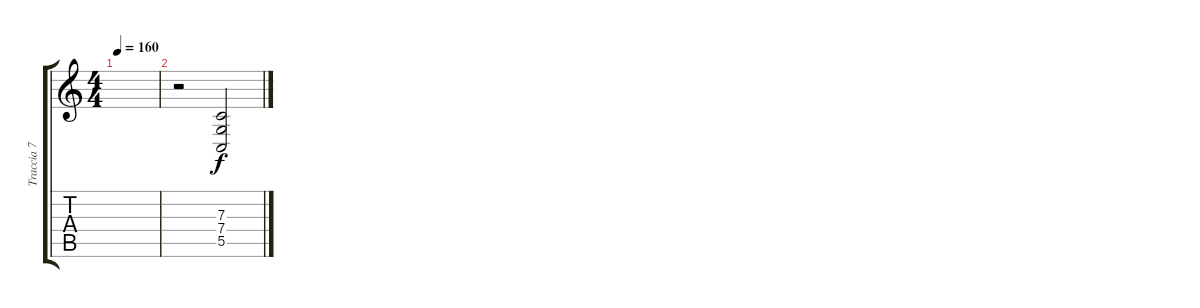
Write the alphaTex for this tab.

\track ("Traccia 7" "Traccia 7") {instrument reversecymbal}
\staff {score tabs}
\tuning (D4 A3 F3 C3 G2 C2) {hide}
\ts (4 4)
\tempo 160
\clef g2
\ks c
|
r.2 (7.3 7.4 5.5).2
